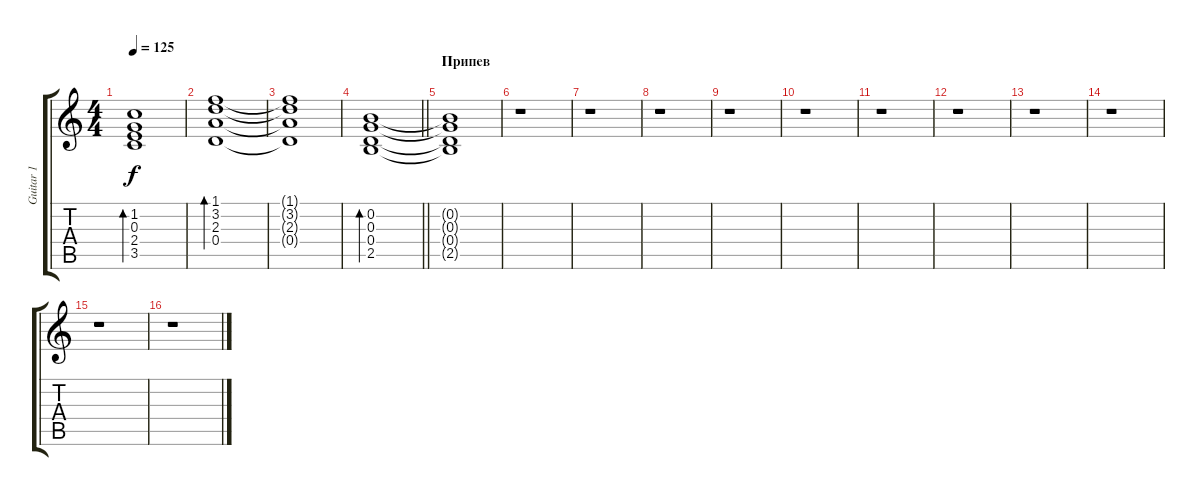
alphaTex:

\track ("Guitar 1" "Guitar 1") {instrument distortionguitar}
\staff {score tabs}
\tuning (E4 B3 G3 D3 A2 E2) {hide}
\ts (4 4)
\tempo 125
\clef g2
\ks c
(1.2 0.3 2.4 3.5).1{bd 240 dy f} |
(1.1 3.2 2.3 0.4).1{bd 240} |
(1.1{t} 3.2{t} 2.3{t} 0.4{t}).1 |
\barLineRight lightlight
(0.2 0.3 0.4 2.5).1{bd 240} |
\section ("" "Припев")
(0.2{t} 0.3{t} 0.4{t} 2.5{t}).1 |
r.1{volume 13 balance 8 instrument distortionguitar} |
r.1 |
r.1 |
r.1 |
r.1 |
r.1 |
r.1 |
r.1 |
r.1 |
r.1 |
r.1
